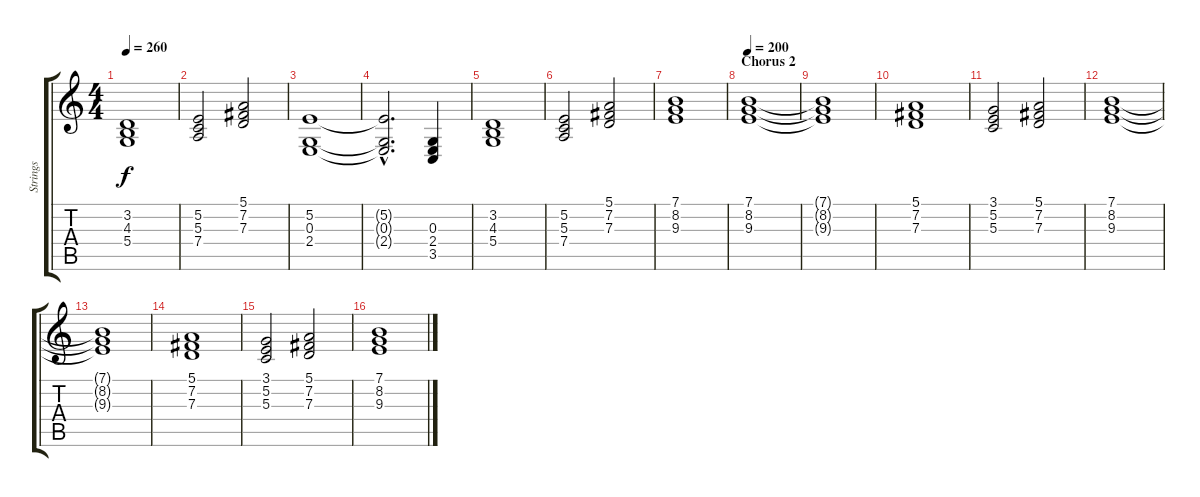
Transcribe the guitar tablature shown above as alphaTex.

\track ("Strings" "Strings") {instrument stringensemble1}
\staff {score tabs}
\tuning (E4 B3 G3 D3 A2 E2) {hide}
\ts (4 4)
\tempo 260
\clef g2
\ks c
(3.2 4.3 5.4).1{dy f} |
(5.2 5.3 7.4).2 (5.1 7.2 7.3).2 |
(5.2 0.3 2.4).1 |
(5.2{hac t} 0.3{hac t} 2.4{hac t}).2{d} (0.3 2.4 3.5).4 |
(3.2 4.3 5.4).1 |
(5.2 5.3 7.4).2 (5.1 7.2 7.3).2 |
(7.1 8.2 9.3).1 |
\section ("" "Chorus 2")
\tempo 200
(7.1 8.2 9.3).1 |
(7.1{t} 8.2{t} 9.3{t}).1 |
(5.1 7.2 7.3).1 |
(3.1 5.2 5.3).2 (5.1 7.2 7.3).2 |
(7.1 8.2 9.3).1 |
(7.1{t} 8.2{t} 9.3{t}).1 |
(5.1 7.2 7.3).1 |
(3.1 5.2 5.3).2 (5.1 7.2 7.3).2 |
(7.1 8.2 9.3).1
